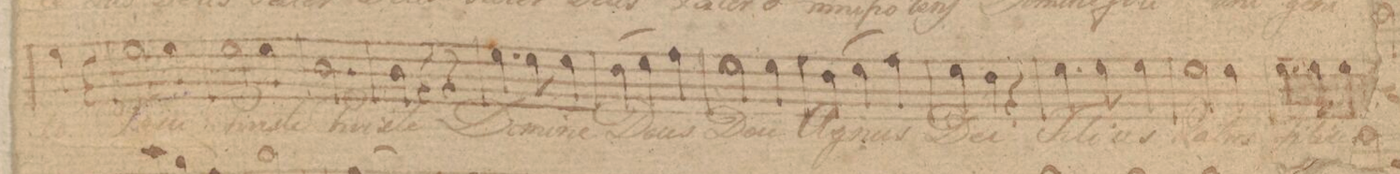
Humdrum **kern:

**kern	**text	**dynam
*I"Tenore	*	*
*clefC4	*	*
*k[f#c#]	*	*
*M3/4	*	*
4d\	-te	.
4r	.	.
=68	=68	=68
2d\	Je-	.
4d\	-su	.
=69	=69	=69
2d\	Chri-	.
4d\	-ste	.
=70	=70	=70
2.A\	Chri-	.
=71	=71	=71
4A\	-ste	.
4r	.	.
4r	.	.
=72	=72	=72
4.d\	Do-	.
8d\	-mi-	.
4d\	-ne	.
=73	=73	=73
(4c#\	Deus	.
4d\)	.	.
4e\	.	.
=74	=74	=74
2d\	De-	.
4d\	-us	.
=75	=75	=75
(4c#\	A-	.
4d\	.	.
4e\)	-gnus	.
=76	=76	=76
2d\	De-	.
4d\	-i	.
=77	=77	=77
4.d\	Fi-	.
8d\	-li-	.
4d\	-us	.
=78	=78	=78
4d\	Pa-	.
2d\	-tris	.
=79	=79	=79
4.d\	Fi-	.
8d\	-li-	.
4d\	-us	.
=80	=80	=80
*-	*-	*-
